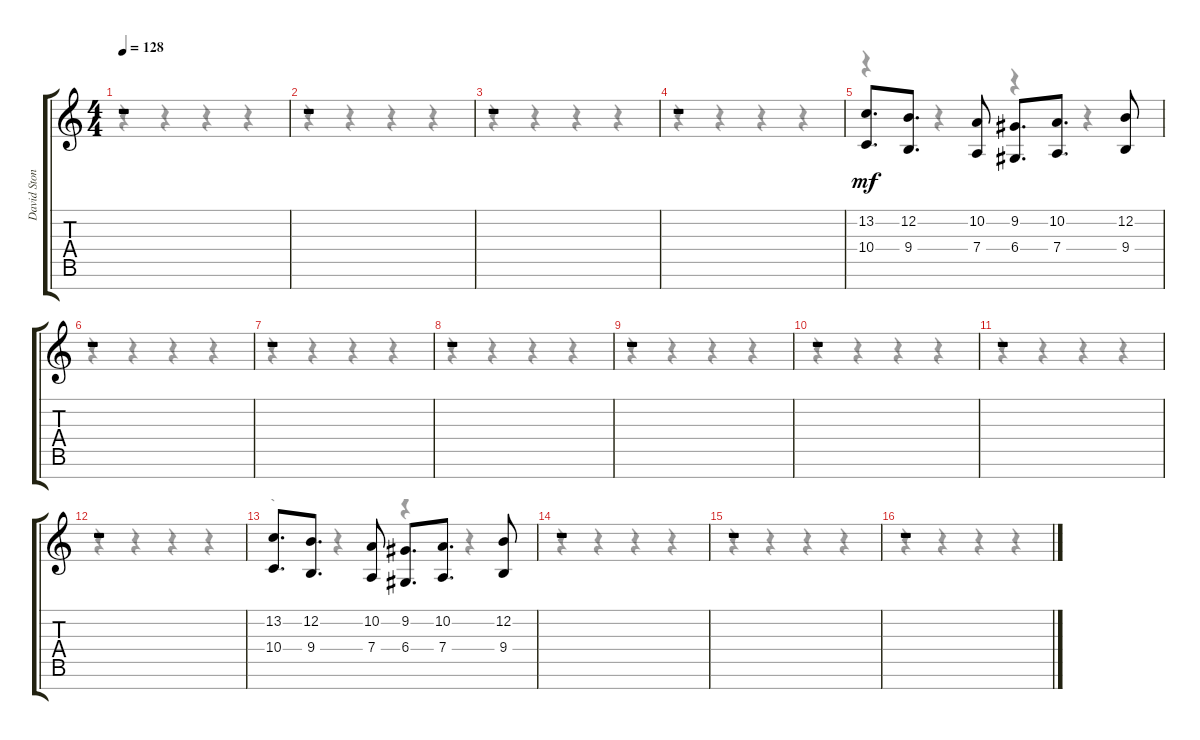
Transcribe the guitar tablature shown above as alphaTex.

\track ("David Stone - Keys 3" "David Ston") {instrument stringensemble2}
\staff {score tabs}
\tuning (E4 B3 G3 D3 A2 E2 B1) {hide}
\voice
\ts (4 4)
\tempo 128
\clef g2
\ks c
r.1{dy f} |
r.1 |
r.1 |
r.1 |
(13.2 10.4).8{d dy mf} (12.2 9.4).8{d} (10.2 7.4).8 (9.2 6.4).8{d} (10.2 7.4).8{d} (12.2 9.4).8 |
r.1 |
r.1 |
r.1 |
r.1 |
r.1 |
r.1 |
r.1 |
(13.2 10.4).8{d} (12.2 9.4).8{d} (10.2 7.4).8 (9.2 6.4).8{d} (10.2 7.4).8{d} (12.2 9.4).8 |
r.1 |
r.1 |
r.1
\voice
\clef g2
\ottava regular
\simile none
\ks c
r.4{dy f} r.4 r.4 r.4 |
r.4 r.4 r.4 r.4 |
r.4 r.4 r.4 r.4 |
r.4 r.4 r.4 r.4 |
r.4 r.4 r.4 r.4 |
r.4 r.4 r.4 r.4 |
r.4 r.4 r.4 r.4 |
r.4 r.4 r.4 r.4 |
r.4 r.4 r.4 r.4 |
r.4 r.4 r.4 r.4 |
r.4 r.4 r.4 r.4 |
r.4 r.4 r.4 r.4 |
r.4 r.4 r.4 r.4 |
r.4 r.4 r.4 r.4 |
r.4 r.4 r.4 r.4 |
r.4 r.4 r.4 r.4
